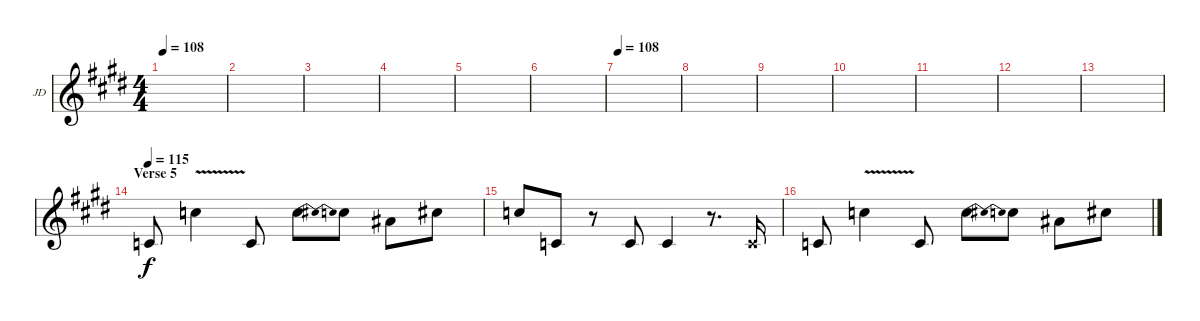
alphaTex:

\defaultSystemsLayout 4
\bracketExtendMode groupsimilarinstruments
\firstSystemTrackNameOrientation horizontal
\otherSystemsTrackNameOrientation horizontal
\track ("Jordan Rudess Sitar" "JD") {instrument sitar}
\staff {score}
\tuning (C4 G3 Eb3 Bb2 F2 C2)
\displaytranspose 12
\ts (4 4)
\tempo 108
\clef g2
\ks e
|
|
|
|
|
|
\tempo 108
|
|
|
|
|
|
|
\section ("" "Verse 5")
\tempo 115
12.6.8 19.5{v}.4 12.6.8 19.5{be (bendrelease 0 0 30.599999999999998 2 30.599999999999998 2 59.4 0)}.8 19.5.8 17.5.8 20.5.8 |
19.5.8 12.6.8 r.8 12.6.8 12.6.4 r.8{d} 12.6{x}.16 |
12.6.8 19.5{v}.4 12.6.8 19.5{be (bendrelease 0 0 24.599999999999998 2 37.199999999999996 2 59.4 0)}.8 19.5.8 17.5.8 20.5.8
